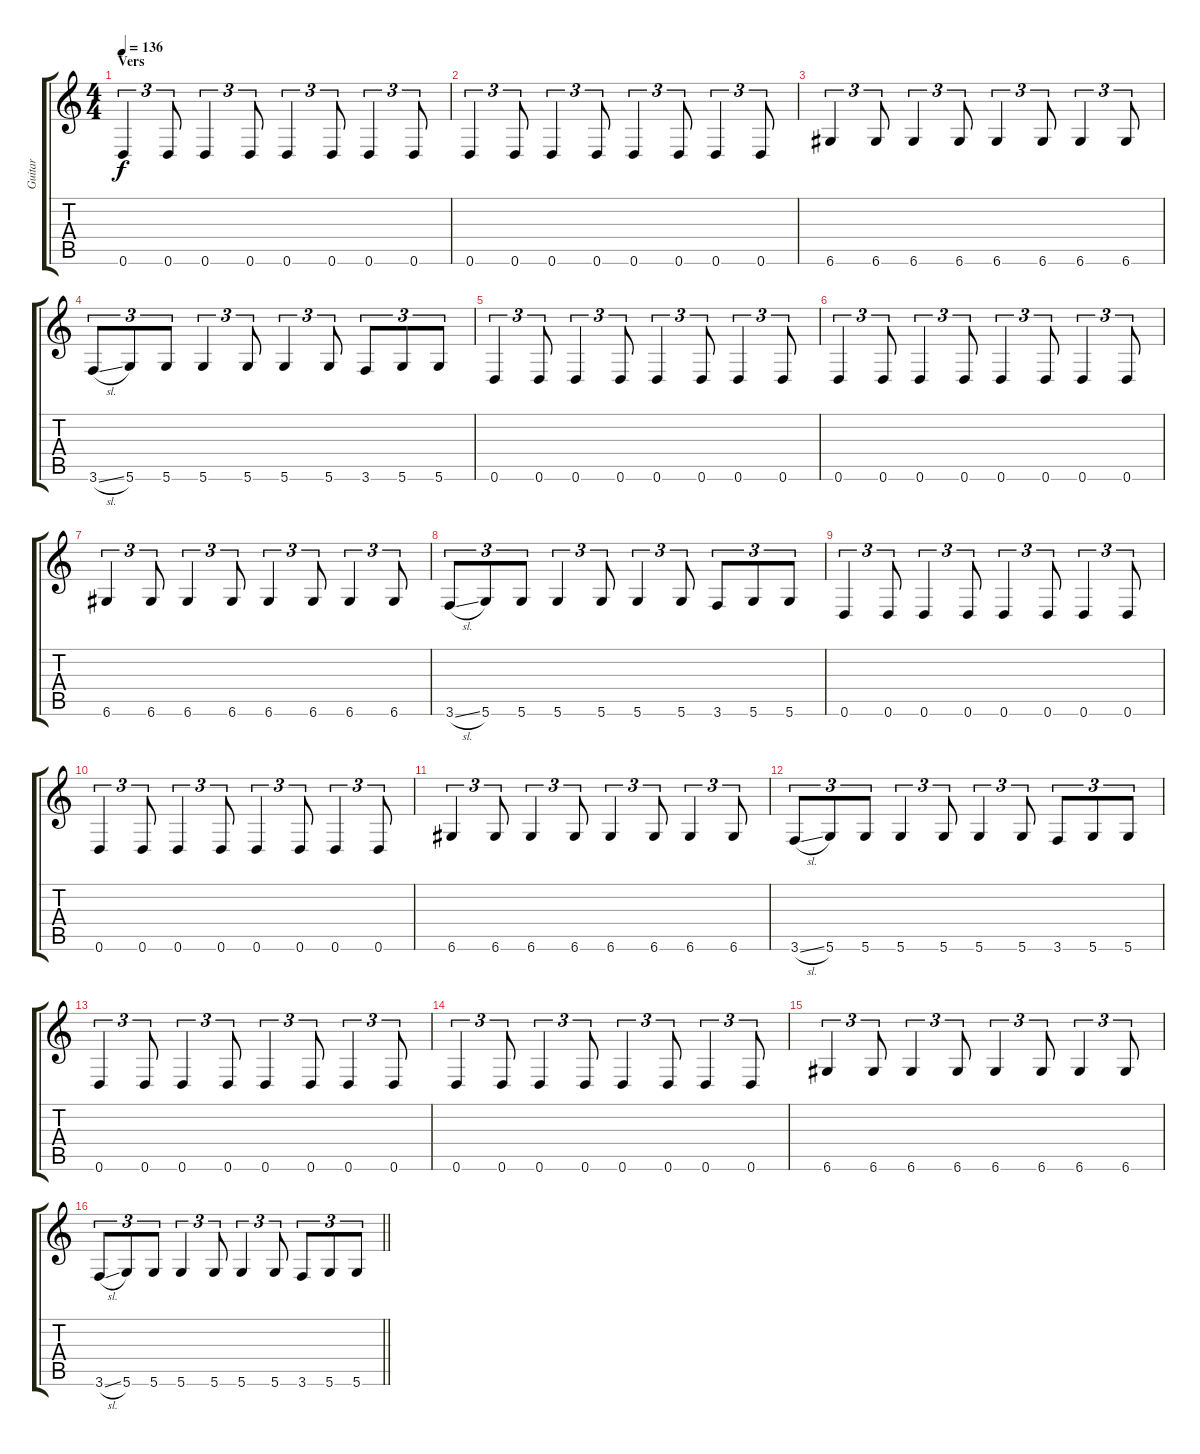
\track ("Guitar" "Guitar") {instrument distortionguitar}
\staff {score tabs}
\tuning (D4 A3 F3 C3 G2 D2) {hide}
\ts (4 4)
\section ("" "Vers")
\tempo 136
\clef g2
\ks c
0.6.4{tu (3 2) dy f} 0.6.8{tu (3 2)} 0.6.4{tu (3 2)} 0.6.8{tu (3 2)} 0.6.4{tu (3 2)} 0.6.8{tu (3 2)} 0.6.4{tu (3 2)} 0.6.8{tu (3 2)} |
0.6.4{tu (3 2)} 0.6.8{tu (3 2)} 0.6.4{tu (3 2)} 0.6.8{tu (3 2)} 0.6.4{tu (3 2)} 0.6.8{tu (3 2)} 0.6.4{tu (3 2)} 0.6.8{tu (3 2)} |
6.6.4{tu (3 2)} 6.6.8{tu (3 2)} 6.6.4{tu (3 2)} 6.6.8{tu (3 2)} 6.6.4{tu (3 2)} 6.6.8{tu (3 2)} 6.6.4{tu (3 2)} 6.6.8{tu (3 2)} |
3.6{sl}.8{tu (3 2)} 5.6.8{tu (3 2)} 5.6.8{tu (3 2)} 5.6.4{tu (3 2)} 5.6.8{tu (3 2)} 5.6.4{tu (3 2)} 5.6.8{tu (3 2)} 3.6.8{tu (3 2)} 5.6.8{tu (3 2)} 5.6.8{tu (3 2)} |
0.6.4{tu (3 2)} 0.6.8{tu (3 2)} 0.6.4{tu (3 2)} 0.6.8{tu (3 2)} 0.6.4{tu (3 2)} 0.6.8{tu (3 2)} 0.6.4{tu (3 2)} 0.6.8{tu (3 2)} |
0.6.4{tu (3 2)} 0.6.8{tu (3 2)} 0.6.4{tu (3 2)} 0.6.8{tu (3 2)} 0.6.4{tu (3 2)} 0.6.8{tu (3 2)} 0.6.4{tu (3 2)} 0.6.8{tu (3 2)} |
6.6.4{tu (3 2)} 6.6.8{tu (3 2)} 6.6.4{tu (3 2)} 6.6.8{tu (3 2)} 6.6.4{tu (3 2)} 6.6.8{tu (3 2)} 6.6.4{tu (3 2)} 6.6.8{tu (3 2)} |
3.6{sl}.8{tu (3 2)} 5.6.8{tu (3 2)} 5.6.8{tu (3 2)} 5.6.4{tu (3 2)} 5.6.8{tu (3 2)} 5.6.4{tu (3 2)} 5.6.8{tu (3 2)} 3.6.8{tu (3 2)} 5.6.8{tu (3 2)} 5.6.8{tu (3 2)} |
0.6.4{tu (3 2)} 0.6.8{tu (3 2)} 0.6.4{tu (3 2)} 0.6.8{tu (3 2)} 0.6.4{tu (3 2)} 0.6.8{tu (3 2)} 0.6.4{tu (3 2)} 0.6.8{tu (3 2)} |
0.6.4{tu (3 2)} 0.6.8{tu (3 2)} 0.6.4{tu (3 2)} 0.6.8{tu (3 2)} 0.6.4{tu (3 2)} 0.6.8{tu (3 2)} 0.6.4{tu (3 2)} 0.6.8{tu (3 2)} |
6.6.4{tu (3 2)} 6.6.8{tu (3 2)} 6.6.4{tu (3 2)} 6.6.8{tu (3 2)} 6.6.4{tu (3 2)} 6.6.8{tu (3 2)} 6.6.4{tu (3 2)} 6.6.8{tu (3 2)} |
3.6{sl}.8{tu (3 2)} 5.6.8{tu (3 2)} 5.6.8{tu (3 2)} 5.6.4{tu (3 2)} 5.6.8{tu (3 2)} 5.6.4{tu (3 2)} 5.6.8{tu (3 2)} 3.6.8{tu (3 2)} 5.6.8{tu (3 2)} 5.6.8{tu (3 2)} |
0.6.4{tu (3 2)} 0.6.8{tu (3 2)} 0.6.4{tu (3 2)} 0.6.8{tu (3 2)} 0.6.4{tu (3 2)} 0.6.8{tu (3 2)} 0.6.4{tu (3 2)} 0.6.8{tu (3 2)} |
0.6.4{tu (3 2)} 0.6.8{tu (3 2)} 0.6.4{tu (3 2)} 0.6.8{tu (3 2)} 0.6.4{tu (3 2)} 0.6.8{tu (3 2)} 0.6.4{tu (3 2)} 0.6.8{tu (3 2)} |
6.6.4{tu (3 2)} 6.6.8{tu (3 2)} 6.6.4{tu (3 2)} 6.6.8{tu (3 2)} 6.6.4{tu (3 2)} 6.6.8{tu (3 2)} 6.6.4{tu (3 2)} 6.6.8{tu (3 2)} |
\barLineRight lightlight
3.6{sl}.8{tu (3 2)} 5.6.8{tu (3 2)} 5.6.8{tu (3 2)} 5.6.4{tu (3 2)} 5.6.8{tu (3 2)} 5.6.4{tu (3 2)} 5.6.8{tu (3 2)} 3.6.8{tu (3 2)} 5.6.8{tu (3 2)} 5.6.8{tu (3 2)}
